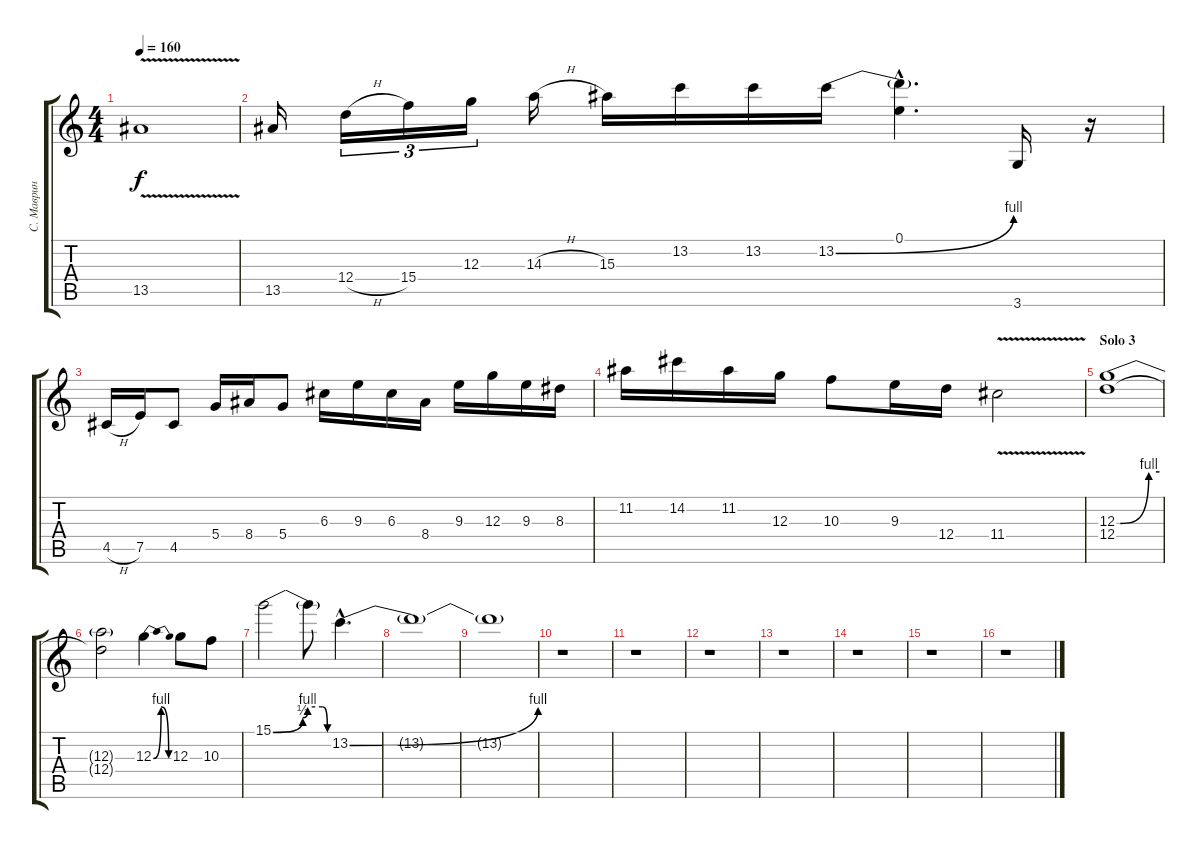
\track ("C. Маврин" "C. Маврин") {instrument overdrivenguitar}
\staff {score tabs}
\tuning (E4 B3 G3 D3 A2 E2) {hide}
\ts (4 4)
\tempo 160
\clef g2
\ks c
13.5{v}.1{dy f} |
13.5.16 12.4{h}.16{tu (3 2)} 15.4.16{tu (3 2)} 12.3.16{tu (3 2)} 14.3{h}.16 15.3.16 13.2.16 13.2.16 13.2{be (bend 0 0 60 4)}.16 (0.1{hac} 13.2{hac t}).4{d} 3.6.16 r.16 |
4.5{h}.16 7.5.16 4.5.8 5.4.16 8.4.16 5.4.8 6.3.16 9.3.16 6.3.16 8.4.16 9.3.16 12.3.16 9.3.16 8.3.16 |
11.2.16 14.2.16 11.2.16 12.3.16 10.3.8 9.3.16 12.4.16 11.4{v}.2 |
\section ("" "Solo 3")
(12.3{be (custom 0 0 5 0 45 4 60 4)} 12.4).1{volume 14} |
(12.3{t} 12.4{t}).2 12.3{be (bendrelease 0 0 30 4 50 4 60 0)}.4 12.3.8 10.3.8 |
15.1{be (custom 0 0 30 2 35 4 50 4 55 0 60 0)}.2 15.1{t}.8 13.2{be (bend 0 0 60 4) hac}.4{d} |
13.2{t}.1 |
13.2{t}.1 |
r.1 |
r.1 |
r.1 |
r.1 |
r.1 |
r.1 |
r.1
